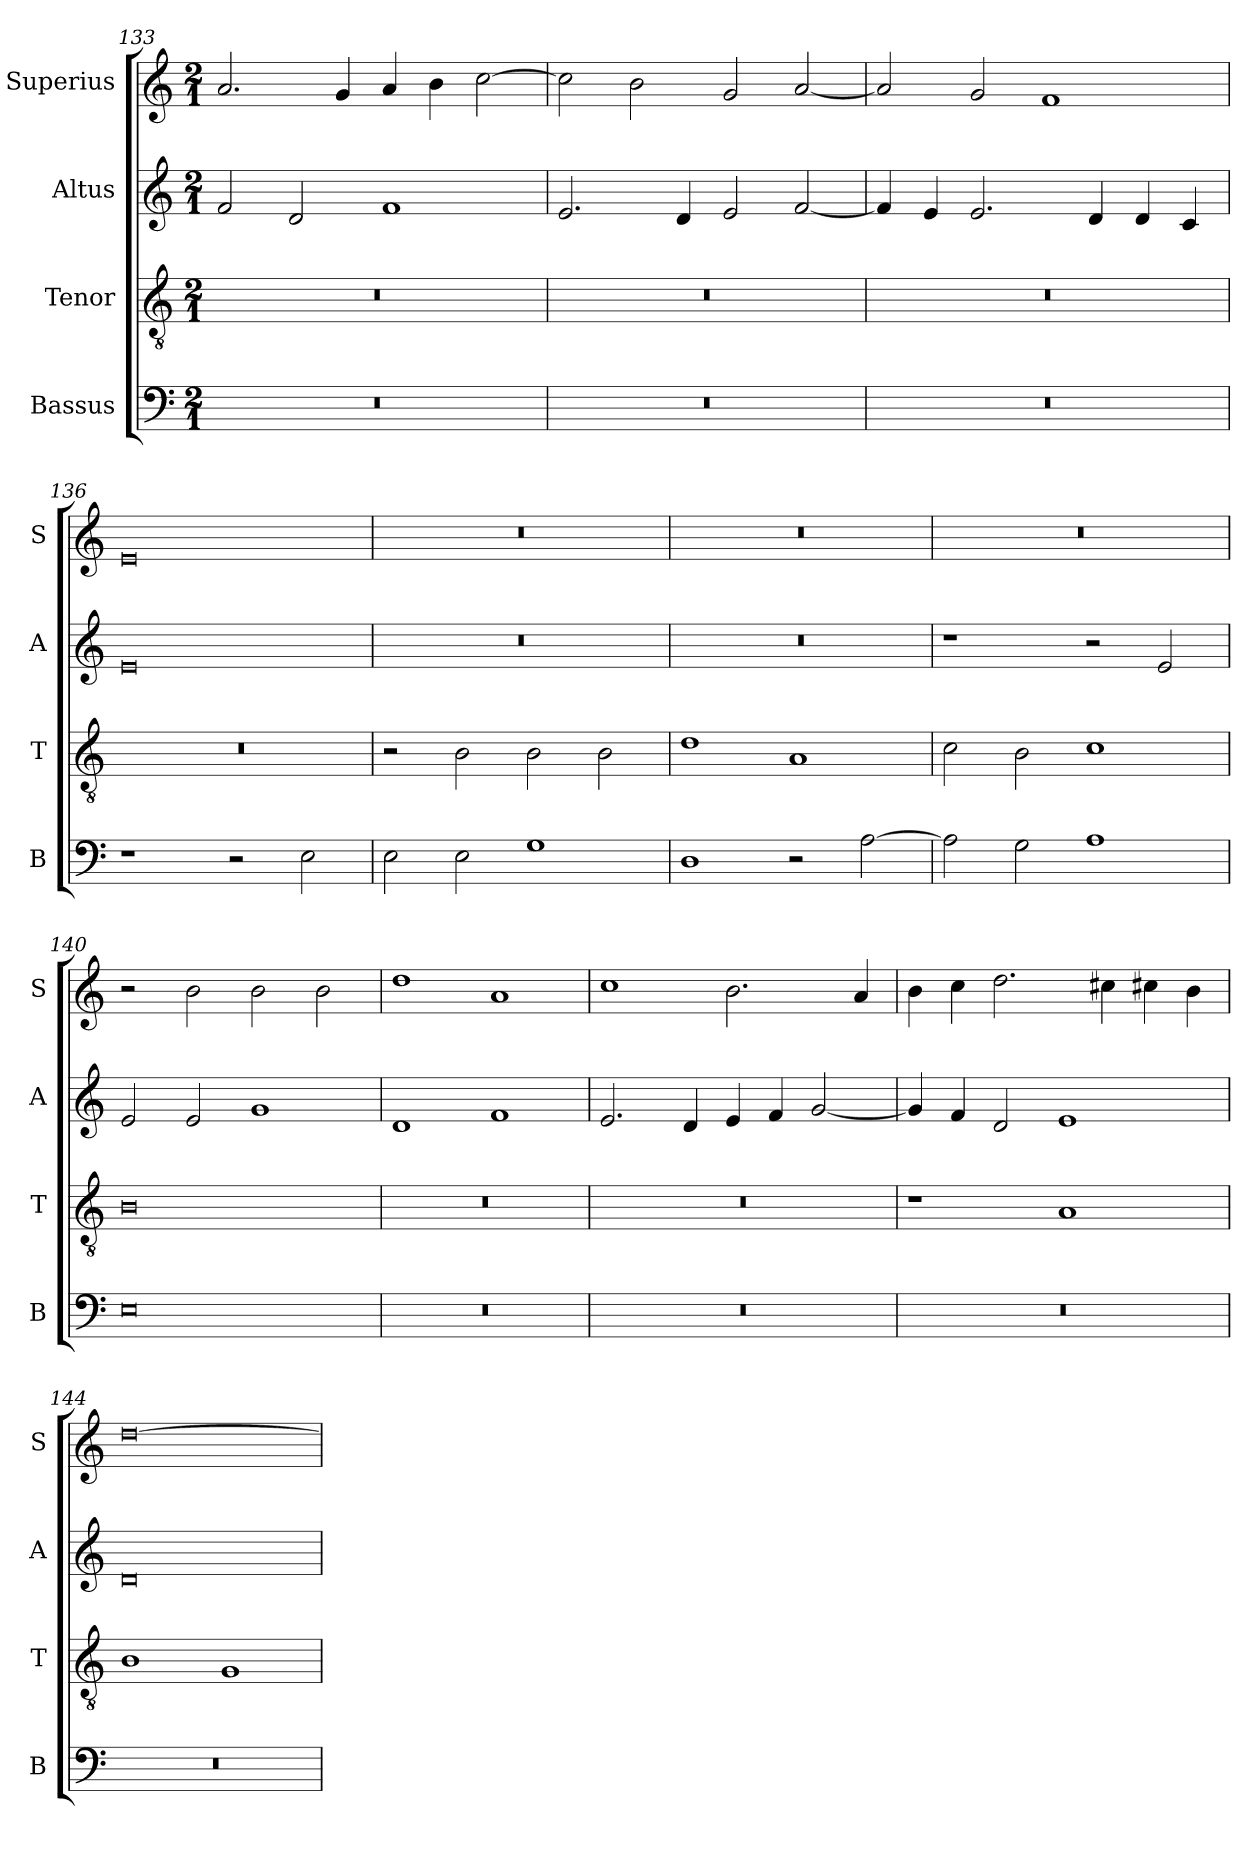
**kern	**kern	**kern	**kern
*part4	*part3	*part2	*part1
*staff4	*staff3	*staff2	*staff1
*I"Bassus	*I"Tenor	*I"Altus	*I"Superius
*I'B	*I'T	*I'A	*I'S
*clefF4	*clefGv2	*clefG2	*clefG2
*k[]	*k[]	*k[]	*k[]
*M2/1	*M2/1	*M2/1	*M2/1
=133	=133	=133	=133
0r	0r	2f/	2.a/
.	.	2d/	.
.	.	.	4g/
.	.	1f	4a/
.	.	.	4b\
.	.	.	[2cc\
=134	=134	=134	=134
0r	0r	2.e/	2cc\]
.	.	.	2b\
.	.	4d/	.
.	.	2e/	2g/
.	.	[2f/	[2a/
=135	=135	=135	=135
0r	0r	4f/]	2a/]
.	.	4e/	.
.	.	2.e/	2g/
.	.	.	1f
.	.	4d/	.
.	.	4d/	.
.	.	4c/	.
=136	=136	=136	=136
1r	0r	0e	0e
2r	.	.	.
2E\	.	.	.
=137	=137	=137	=137
2E\	2r	0r	0r
2E\	2B\	.	.
1G	2B\	.	.
.	2B\	.	.
=138	=138	=138	=138
1D	1d	0r	0r
2r	1A	.	.
[2A\	.	.	.
=139	=139	=139	=139
2A\]	2c\	1r	0r
2G\	2B\	.	.
1A	1c	2r	.
.	.	2e/	.
=140	=140	=140	=140
0E	0B	2e/	2r
.	.	2e/	2b\
.	.	1g	2b\
.	.	.	2b\
=141	=141	=141	=141
0r	0r	1d	1dd
.	.	1f	1a
=142	=142	=142	=142
0r	0r	2.e/	1cc
.	.	4d/	.
.	.	4e/	2.b\
.	.	4f/	.
.	.	[2g/	.
.	.	.	4a/
=143	=143	=143	=143
0r	1r	4g/]	4b\
.	.	4f/	4cc\
.	.	2d/	2.dd\
.	1A	1e	.
.	.	.	4cc#X\
.	.	.	4cc#X\
.	.	.	4b\
=144	=144	=144	=144
0r	1B	0d	[0dd
.	1G	.	.
=	=	=	=
*-	*-	*-	*-
